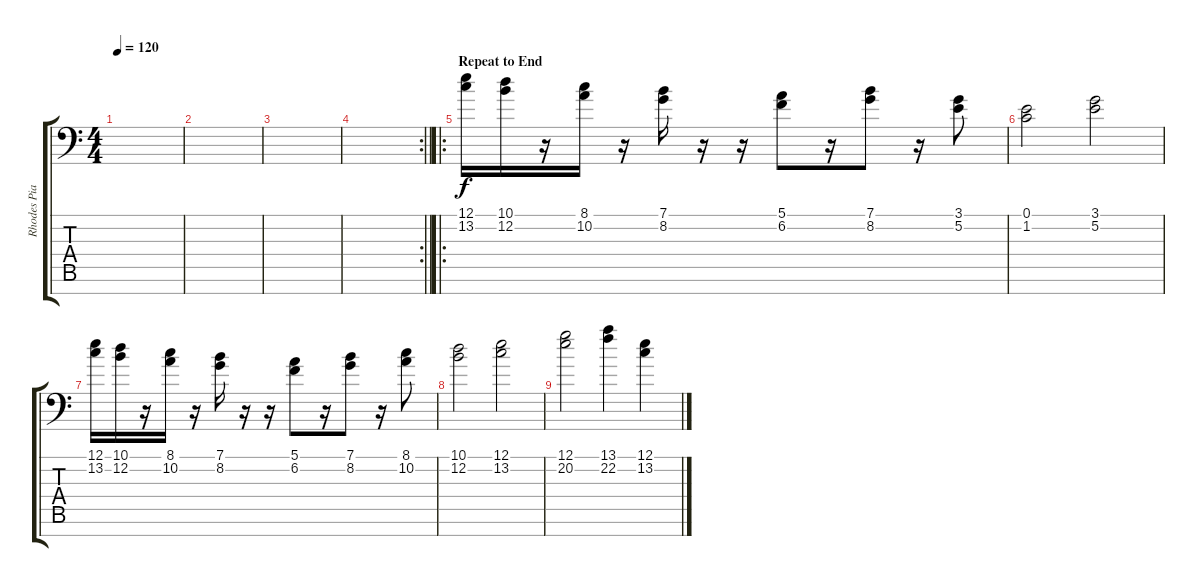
\track ("Rhodes Piano (M)" "Rhodes Pia") {instrument electricpiano1}
\staff {score tabs}
\tuning (E4 B3 G3 D3 A2 E2 C-1) {hide}
\ts (4 4)
\tempo 120
\clef f4
\ks c
|
|
|
\rc 2
\barLineRight lightlight
|
\ro
\section ("" "Repeat to End")
(12.1 13.2).16 (10.1 12.2).16 r.16 (8.1 10.2).16 r.16 (7.1 8.2).16 r.16 r.16 (5.1 6.2).8 r.16 (7.1 8.2).8 r.16 (3.1 5.2).8 |
(0.1 1.2).2 (3.1 5.2).2 |
(12.1 13.2).16 (10.1 12.2).16 r.16 (8.1 10.2).16 r.16 (7.1 8.2).16 r.16 r.16 (5.1 6.2).8 r.16 (7.1 8.2).8 r.16 (8.1 10.2).8 |
(10.1 12.2).2 (12.1 13.2).2 |
(12.1 20.2).2 (13.1 22.2).4 (12.1 13.2).4
